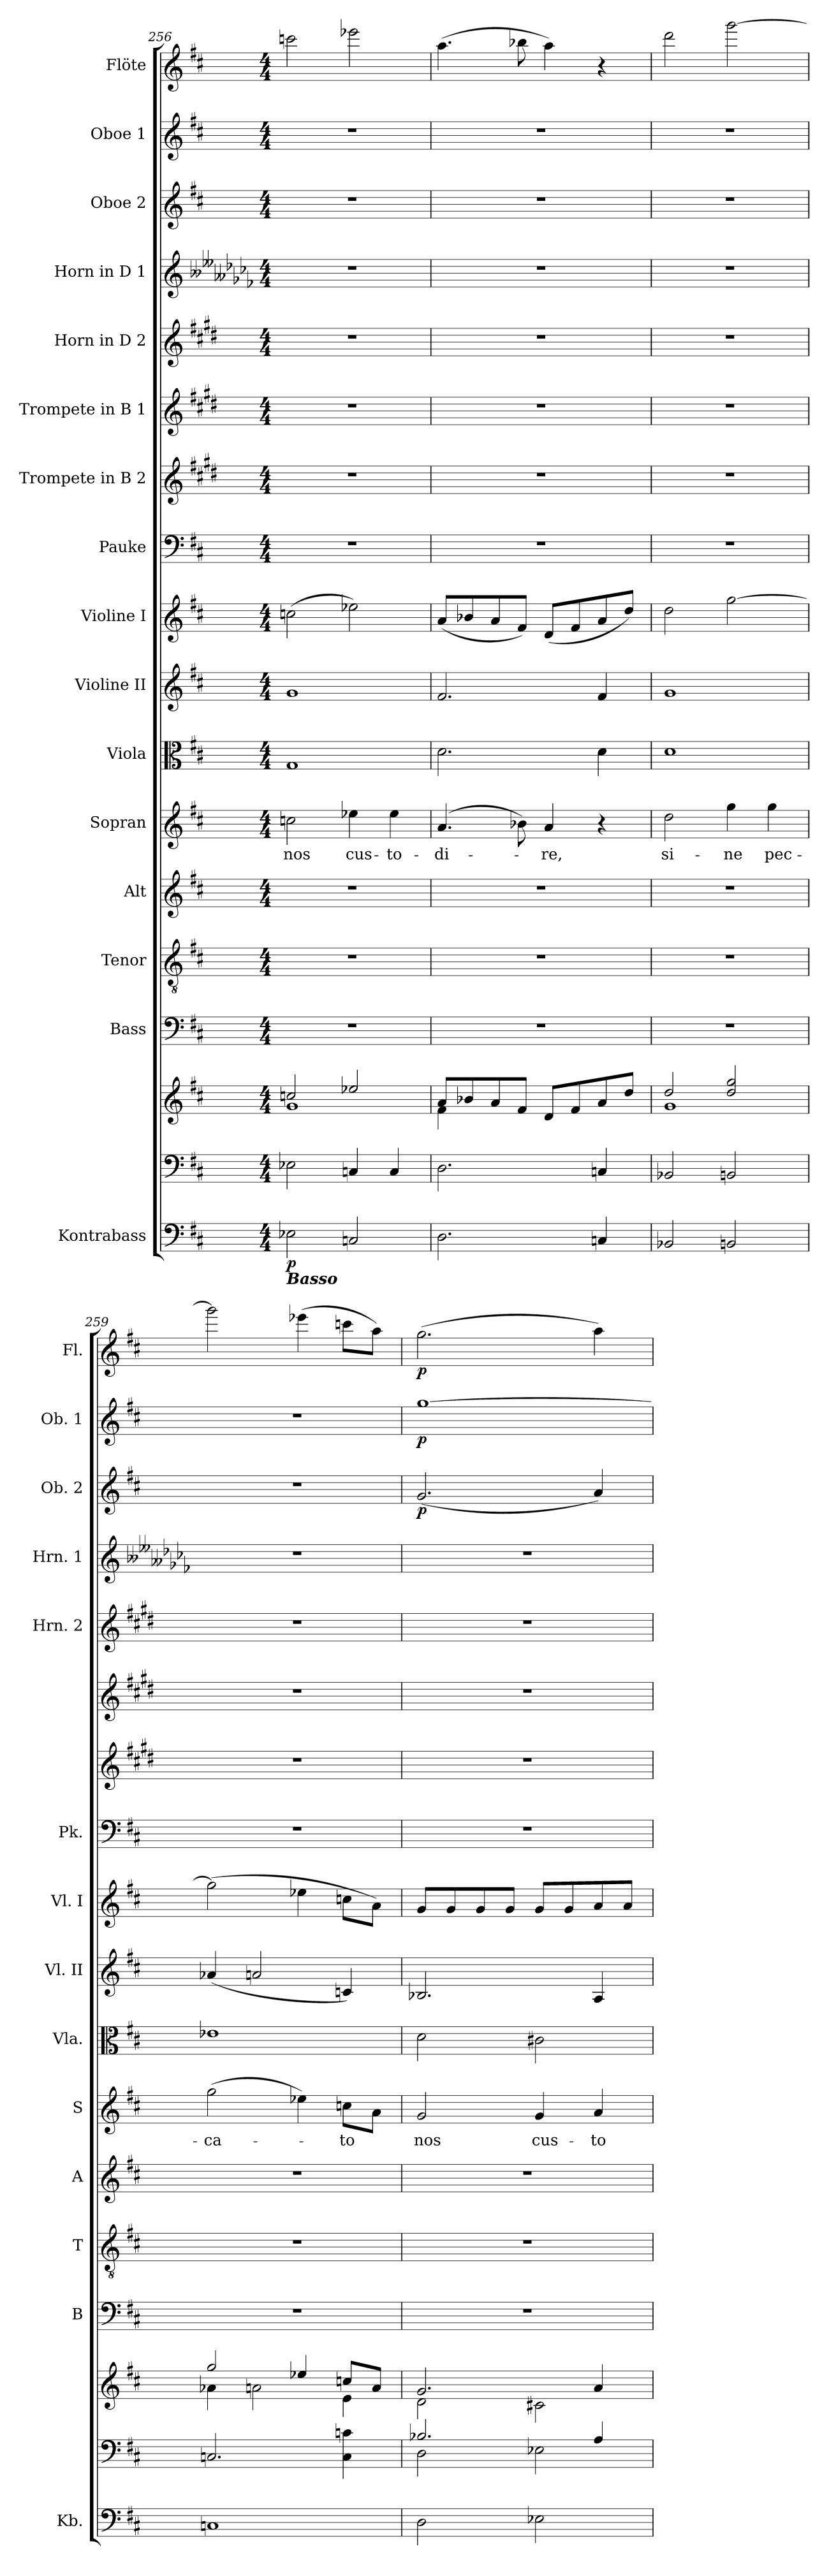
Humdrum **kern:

**kern	**dynam	**kern	**kern	**kern	**kern	**kern	**kern	**text	**kern	**kern	**kern	**kern	**kern	**kern	**kern	**kern	**kern	**dynam	**kern	**dynam	**kern	**dynam
*part17	*part17	*part16	*part16	*part15	*part14	*part13	*part12	*part12	*part11	*part10	*part9	*part8	*part7	*part6	*part5	*part4	*part3	*part3	*part2	*part2	*part1	*part1
*staff18	*staff18	*staff17	*staff16	*staff15	*staff14	*staff13	*staff12	*staff12	*staff11	*staff10	*staff9	*staff8	*staff7	*staff6	*staff5	*staff4	*staff3	*staff3	*staff2	*staff2	*staff1	*staff1
*I"Kontrabass	*	*	*	*I"Bass	*I"Tenor	*I"Alt	*I"Sopran	*	*I"Viola	*I"Violine II	*I"Violine I	*I"Pauke	*I"Trompete in B 2	*I"Trompete in B 1	*I"Horn in D 2	*I"Horn in D 1	*I"Oboe 2	*	*I"Oboe 1	*	*I"Flöte	*
*I'Kb.	*	*	*	*I'B	*I'T	*I'A	*I'S	*	*I'Vla.	*I'Vl. II	*I'Vl. I	*I'Pk.	*	*	*I'Hrn. 2	*I'Hrn. 1	*I'Ob. 2	*	*I'Ob. 1	*	*I'Fl.	*
*clefF4	*	*clefF4	*clefG2	*clefF4	*clefGv2	*clefG2	*clefG2	*	*clefC3	*clefG2	*clefG2	*clefF4	*clefG2	*clefG2	*clefG2	*clefG2	*clefG2	*	*clefG2	*	*clefG2	*
*ITrd7c12	*	*	*	*	*	*	*	*	*	*	*	*	*ITrd1c2	*ITrd1c2	*ITrd4c7	*ITrd-8c-12	*	*	*	*	*	*
*k[f#c#]	*	*k[f#c#]	*k[f#c#]	*k[f#c#]	*k[f#c#]	*k[f#c#]	*k[f#c#]	*	*k[f#c#]	*k[f#c#]	*k[f#c#]	*k[f#c#]	*k[f#c#]	*k[f#c#]	*k[f#c#g#]	*k[b--e--a--d-g-c-f-]	*k[f#c#]	*	*k[f#c#]	*	*k[f#c#]	*
*D:	*	*D:	*D:	*D:	*D:	*D:	*D:	*	*D:	*D:	*D:	*D:	*D:	*D:	*A:	*E--:	*D:	*	*D:	*	*D:	*
*M4/4	*	*M4/4	*M4/4	*M4/4	*M4/4	*M4/4	*M4/4	*	*M4/4	*M4/4	*M4/4	*M4/4	*M4/4	*M4/4	*M4/4	*M4/4	*M4/4	*	*M4/4	*	*M4/4	*
=256	=256	=256	=256	=256	=256	=256	=256	=256	=256	=256	=256	=256	=256	=256	=256	=256	=256	=256	=256	=256	=256	=256
*	*	*	*^	*	*	*	*	*	*	*	*	*	*	*	*	*	*	*	*	*	*	*
!LO:TX:b:Bi:t=Basso	!	!	!	!	!	!	!	!	!	!	!	!	!	!	!	!	!	!	!	!	!	!	!
!	!LO:DY:b	!	!	!	!	!	!	!	!LO:LY:b	!	!	!	!	!	!	!	!	!	!	!	!	!	!
2EE-X\	p	2E-X\	2ccn/	1g	1r	1r	1r	2ccn\	nos	1G	1g	(>2ccn\	1r	1r	1r	1r	1r	1r	.	1r	.	2cccn\	.
!	!	!	!	!	!	!	!	!	!LO:LY:b	!	!	!	!	!	!	!	!	!	!	!	!	!	!
2CCn/	.	4Cn/	2ee-X/	.	.	.	.	4ee-X\	cus-	.	.	2ee-X\)	.	.	.	.	.	.	.	.	.	2eee-X\	.
!	!	!	!	!	!	!	!	!	!LO:LY:b	!	!	!	!	!	!	!	!	!	!	!	!	!	!
.	.	4C/	.	.	.	.	.	4ee-\	-to-	.	.	.	.	.	.	.	.	.	.	.	.	.	.
!!LO:PB:g=z
=257	=257	=257	=257	=257	=257	=257	=257	=257	=257	=257	=257	=257	=257	=257	=257	=257	=257	=257	=257	=257	=257	=257	=257
!	!	!	!	!	!	!	!	!	!LO:LY:b	!	!	!	!	!	!	!	!	!	!	!	!	!	!
2.DD\	.	2.D\	8a/L	4f#\	1r	1r	1r	(4.a/	-di-	2.d\	2.f#/	(<8a/L	1r	1r	1r	1r	1r	1r	.	1r	.	(>4.aa\	.
.	.	.	8b-X/	.	.	.	.	.	.	.	.	8b-X/	.	.	.	.	.	.	.	.	.	.	.
.	.	.	8a/	2.ryy	.	.	.	.	.	.	.	8a/	.	.	.	.	.	.	.	.	.	.	.
.	.	.	8f#/J	.	.	.	.	8b-X\)	.	.	.	8f#/J)	.	.	.	.	.	.	.	.	.	8bb-X\	.
!	!	!	!	!	!	!	!	!	!LO:LY:b	!	!	!	!	!	!	!	!	!	!	!	!	!	!
.	.	.	8d/L	.	.	.	.	4a/	-re,	.	.	(<8d/L	.	.	.	.	.	.	.	.	.	4aa\)	.
.	.	.	8f#/	.	.	.	.	.	.	.	.	8f#/	.	.	.	.	.	.	.	.	.	.	.
4CCn/	.	4Cn/	8a/	.	.	.	.	4r	.	4d\	4f#/	8a/	.	.	.	.	.	.	.	.	.	4r	.
.	.	.	8dd/J	.	.	.	.	.	.	.	.	8dd/J)	.	.	.	.	.	.	.	.	.	.	.
=258	=258	=258	=258	=258	=258	=258	=258	=258	=258	=258	=258	=258	=258	=258	=258	=258	=258	=258	=258	=258	=258	=258	=258
!	!	!	!	!	!	!	!	!	!LO:LY:b	!	!	!	!	!	!	!	!	!	!	!	!	!	!
2BBB-X/	.	2BB-X/	2dd/	1g	1r	1r	1r	2dd\	si-	1d	1g	2dd\	1r	1r	1r	1r	1r	1r	.	1r	.	2ddd\	.
!	!	!	!	!	!	!	!	!	!LO:LY:b	!	!	!	!	!	!	!	!	!	!	!	!	!	!
2BBBn/	.	2BBn/	2dd/ 2gg/	.	.	.	.	4gg\	-ne	.	.	[2gg\	.	.	.	.	.	.	.	.	.	[2ggg\	.
!	!	!	!	!	!	!	!	!	!LO:LY:b	!	!	!	!	!	!	!	!	!	!	!	!	!	!
.	.	.	.	.	.	.	.	4gg\	pec-	.	.	.	.	.	.	.	.	.	.	.	.	.	.
=259	=259	=259	=259	=259	=259	=259	=259	=259	=259	=259	=259	=259	=259	=259	=259	=259	=259	=259	=259	=259	=259	=259	=259
!	!	!	!	!	!	!	!	!	!LO:LY:b	!	!	!	!	!	!	!	!	!	!	!	!	!	!
1CCn	.	2.Cn/	2gg/	4a-X\	1r	1r	1r	(>2gg\	-ca-	1e-X	(<4a-X/	(>2gg\]	1r	1r	1r	1r	1r	1r	.	1r	.	2ggg\]	.
.	.	.	.	2an\	.	.	.	.	.	.	2an/	.	.	.	.	.	.	.	.	.	.	.	.
.	.	.	4ee-X/	.	.	.	.	4ee-X\)	.	.	.	4ee-X\	.	.	.	.	.	.	.	.	.	(>4eee-X\	.
!	!	!	!	!	!	!	!	!	!LO:LY:b	!	!	!	!	!	!	!	!	!	!	!	!	!	!
.	.	4C\ 4cn\	8ccn/L	4e\	.	.	.	8ccn\L	-to	.	4cn/)	8ccn\L	.	.	.	.	.	.	.	.	.	8cccn\L	.
.	.	.	8a/J	.	.	.	.	8a\J	.	.	.	8a\J)	.	.	.	.	.	.	.	.	.	8aa\J)	.
=260	=260	=260	=260	=260	=260	=260	=260	=260	=260	=260	=260	=260	=260	=260	=260	=260	=260	=260	=260	=260	=260	=260	=260
*	*	*^	*	*	*	*	*	*	*	*	*	*	*	*	*	*	*	*	*	*	*	*	*
!	!	!	!	!	!	!	!	!	!	!LO:LY:b	!	!	!	!	!	!	!	!	!	!LO:DY:b	!	!LO:DY:b	!	!LO:DY:b
2DD\	.	2.B-X/	2D\	2.g/	2d\	1r	1r	1r	2g/	nos	2d\	2.B-X/	8g/L	1r	1r	1r	1r	1r	(<2.g/	p	[1gg	p	(>2.gg\	p
.	.	.	.	.	.	.	.	.	.	.	.	.	8g/	.	.	.	.	.	.	.	.	.	.	.
.	.	.	.	.	.	.	.	.	.	.	.	.	8g/	.	.	.	.	.	.	.	.	.	.	.
.	.	.	.	.	.	.	.	.	.	.	.	.	8g/J	.	.	.	.	.	.	.	.	.	.	.
!	!	!	!	!	!	!	!	!	!	!LO:LY:b	!	!	!	!	!	!	!	!	!	!	!	!	!	!
2EE-X\	.	.	2E-X\	.	2c#X\	.	.	.	4g/	cus-	2c#X\	.	8g/L	.	.	.	.	.	.	.	.	.	.	.
.	.	.	.	.	.	.	.	.	.	.	.	.	8g/	.	.	.	.	.	.	.	.	.	.	.
!	!	!	!	!	!	!	!	!	!	!LO:LY:b	!	!	!	!	!	!	!	!	!	!	!	!	!	!
.	.	4A/	.	4a/	.	.	.	.	4a/	-to-	.	4A/	8a/	.	.	.	.	.	4a/)	.	.	.	4aa\)	.
.	.	.	.	.	.	.	.	.	.	.	.	.	8a/J	.	.	.	.	.	.	.	.	.	.	.
*	*	*v	*v	*	*	*	*	*	*	*	*	*	*	*	*	*	*	*	*	*	*	*	*	*
*	*	*	*v	*v	*	*	*	*	*	*	*	*	*	*	*	*	*	*	*	*	*	*	*
=	=	=	=	=	=	=	=	=	=	=	=	=	=	=	=	=	=	=	=	=	=	=
*-	*-	*-	*-	*-	*-	*-	*-	*-	*-	*-	*-	*-	*-	*-	*-	*-	*-	*-	*-	*-	*-	*-
